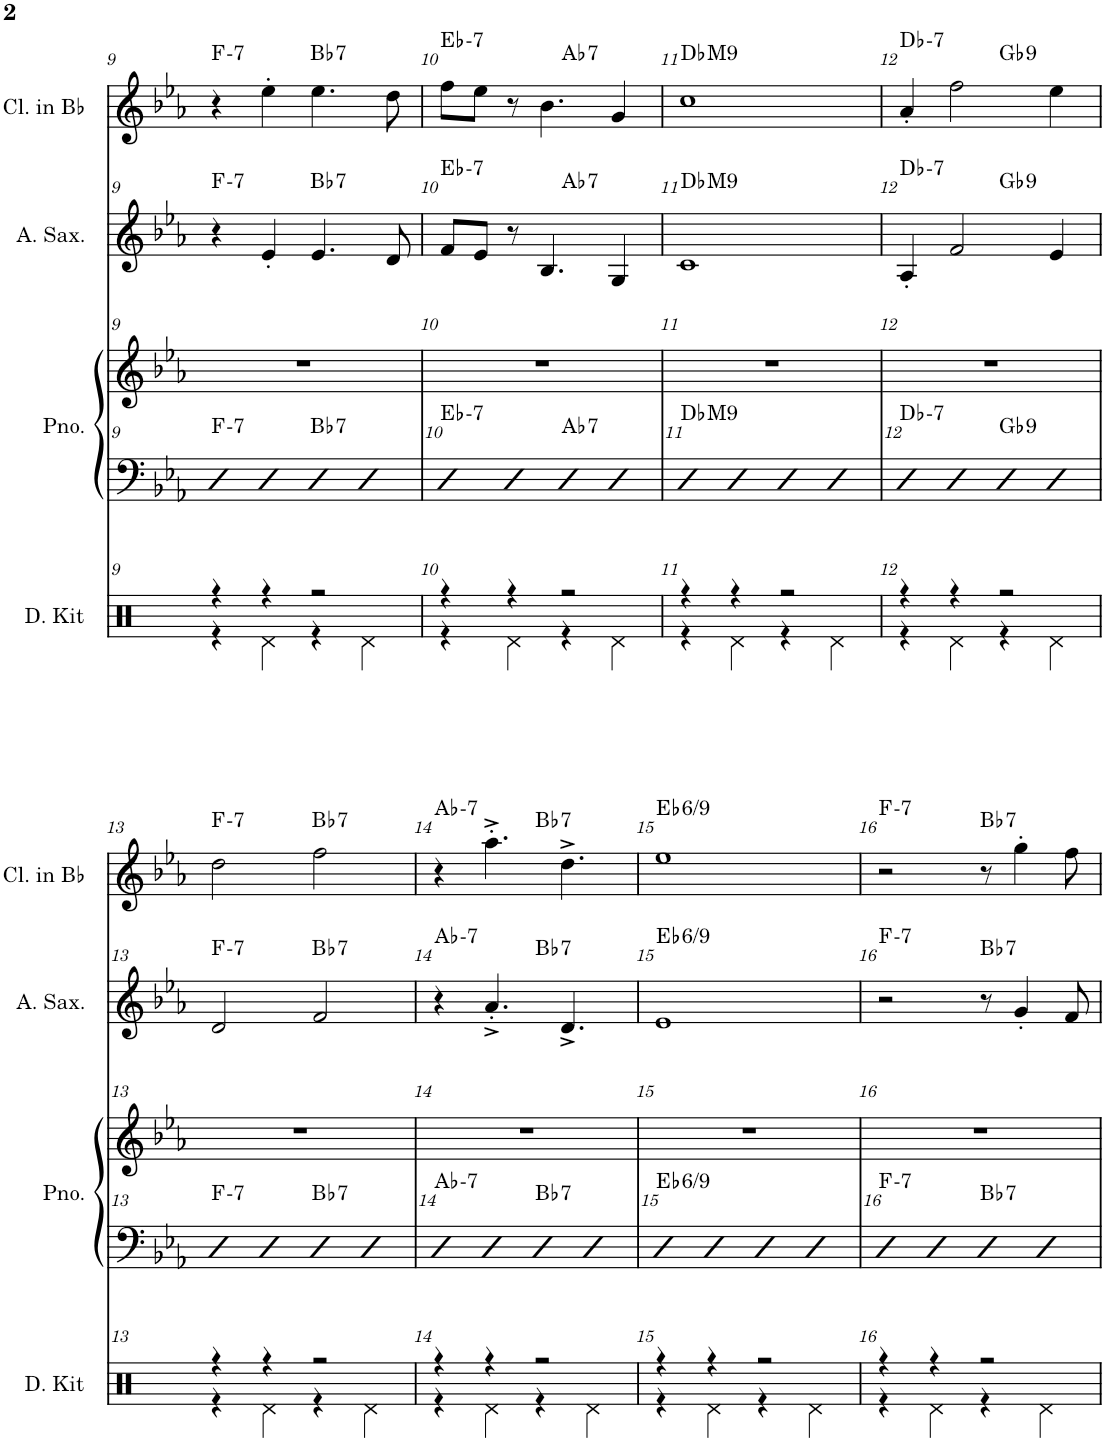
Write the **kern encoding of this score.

**kern	**kern	**kern	**harte	**kern	**harte	**kern	**harte
*part4	*part3	*part3	*part3	*part2	*part2	*part1	*part1
*staff5	*staff4	*staff3	*	*staff2	*	*staff1	*
*I"Drum Kit	*I"Piano	*	*	*I"Alto Saxophone	*	*I"Clarinet in Bb	*
*I'D. Kit	*I'Pno.	*	*	*I'A. Sax.	*	*I'Cl. in Bb	*
!!LO:PB:g=z
*clefX	*clefF4	*clefG2	*	*clefG2	*	*clefG2	*
*	*	*	*	*Trd5c9	*	*Trd1c2	*
*k[]	*k[b-e-a-]	*k[b-e-a-]	*	*k[b-e-a-]	*	*k[b-e-a-]	*
*M4/4	*M4/4	*M4/4	*	*M4/4	*	*M4/4	*
=9	=9	=9	=9	=9	=9	=9	=9
*^	*	*	*	*	*	*	*
!	!	!	!	!LO:H:kt=7	!	!LO:H:kt=7	!	!LO:H:kt=7
*	*	*	*^	*	*	*	*	*
4r	4r	4D	1r	2ryy	F:min7	4r	F:min7	4r	F:min7
4r	4Rd\	4D	.	.	.	4e-'/	.	4ee-'\	.
!	!	!	!	!	!LO:H:kt=7	!	!LO:H:kt=7	!	!LO:H:kt=7
2r	4r	4D	.	2ryy	Bb:7	4.e-/	Bb:7	4.ee-\	Bb:7
.	4Rd\	4D	.	.	.	.	.	.	.
.	.	.	.	.	.	8d/	.	8dd\	.
=10	=10	=10	=10	=10	=10	=10	=10	=10	=10
!	!	!	!	!	!LO:H:kt=7	!	!LO:H:kt=7	!	!LO:H:kt=7
*	*	*	*	*	*	*^	*	*^	*
4r	4r	4Dn	1r	2ryy	Eb:min7	8f/L	2ryy	Eb:min7	8ff\L	2ryy	Eb:min7
.	.	.	.	.	.	8e-/J	.	.	8ee-\J	.	.
4r	4Rd\	4D	.	.	.	8r	.	.	8r	.	.
.	.	.	.	.	.	4.B-/	.	.	4.b-\	.	.
!	!	!	!	!	!LO:H:kt=7	!	!	!LO:H:kt=7	!	!	!LO:H:kt=7
2r	4r	4D	.	2ryy	Ab:7	.	2ryy	Ab:7	.	2ryy	Ab:7
.	4Rd\	4D	.	.	.	4G/	.	.	4g/	.	.
=11	=11	=11	=11	=11	=11	=11	=11	=11	=11	=11	=11
!	!	!	!	!	!LO:H:kt=M9	!	!	!LO:H:kt=M9	!	!	!LO:H:kt=M9
*	*	*	*v	*v	*	*	*	*	*v	*v	*
*	*	*	*	*	*v	*v	*	*	*
4r	4r	4Dn	1r	Db:maj9	1c	Db:maj9	1cc	Db:maj9
4r	4Rd\	4D	.	.	.	.	.	.
2r	4r	4D	.	.	.	.	.	.
.	4Rd\	4D	.	.	.	.	.	.
=12	=12	=12	=12	=12	=12	=12	=12	=12
!	!	!	!	!LO:H:kt=7	!	!LO:H:kt=7	!	!LO:H:kt=7
*	*	*	*^	*	*^	*	*^	*
4r	4r	4Dn	1r	2ryy	Db:min7	4A-'/	2ryy	Db:min7	4a-'/	2ryy	Db:min7
4r	4Rd\	4D	.	.	.	2f/	.	.	2ff\	.	.
!	!	!	!	!	!LO:H:kt=9	!	!	!LO:H:kt=9	!	!	!LO:H:kt=9
2r	4r	4Dn	.	2ryy	Gb:9	.	2ryy	Gb:9	.	2ryy	Gb:9
.	4Rd\	4D	.	.	.	4e-/	.	.	4ee-\	.	.
!!LO:LB:g=z
=13	=13	=13	=13	=13	=13	=13	=13	=13	=13	=13	=13
!	!	!	!	!	!LO:H:kt=7	!	!	!LO:H:kt=7	!	!	!LO:H:kt=7
*	*	*	*	*	*	*v	*v	*	*	*	*
*	*	*	*	*	*	*	*	*v	*v	*
4r	4r	4D	1r	2ryy	F:min7	2d/	F:min7	2dd\	F:min7
4r	4Rd\	4D	.	.	.	.	.	.	.
!	!	!	!	!	!LO:H:kt=7	!	!LO:H:kt=7	!	!LO:H:kt=7
2r	4r	4D	.	2ryy	Bb:7	2f/	Bb:7	2ff\	Bb:7
.	4Rd\	4D	.	.	.	.	.	.	.
=14	=14	=14	=14	=14	=14	=14	=14	=14	=14
!	!	!	!	!	!LO:H:kt=7	!	!LO:H:kt=7	!	!LO:H:kt=7
*	*	*	*	*	*	*^	*	*^	*
4r	4r	4D	1r	2ryy	Ab:min7	4r	2ryy	Ab:min7	4r	2ryy	Ab:min7
4r	4Rd\	4D	.	.	.	4.a-'^/	.	.	4.aa-'^\	.	.
!	!	!	!	!	!LO:H:kt=7	!	!	!LO:H:kt=7	!	!	!LO:H:kt=7
2r	4r	4D	.	2ryy	Bb:7	.	2ryy	Bb:7	.	2ryy	Bb:7
.	.	.	.	.	.	4.d^/	.	.	4.dd^\	.	.
.	4Rd\	4D	.	.	.	.	.	.	.	.	.
=15	=15	=15	=15	=15	=15	=15	=15	=15	=15	=15	=15
!	!	!	!	!	!LO:H:kt=/6	!	!	!LO:H:kt=/6	!	!	!LO:H:kt=/6
*	*	*	*v	*v	*	*	*	*	*v	*v	*
*	*	*	*	*	*v	*v	*	*	*
4r	4r	4D	1r	Eb:maj6(9)	1e-	Eb:maj6(9)	1ee-	Eb:maj6(9)
4r	4Rd\	4D	.	.	.	.	.	.
2r	4r	4D	.	.	.	.	.	.
.	4Rd\	4D	.	.	.	.	.	.
=16	=16	=16	=16	=16	=16	=16	=16	=16
!	!	!	!	!LO:H:kt=7	!	!LO:H:kt=7	!	!LO:H:kt=7
*	*	*	*^	*	*	*	*	*
4r	4r	4D	1r	2ryy	F:min7	2r	F:min7	2r	F:min7
4r	4Rd\	4D	.	.	.	.	.	.	.
!	!	!	!	!	!LO:H:kt=7	!	!LO:H:kt=7	!	!LO:H:kt=7
2r	4r	4D	.	2ryy	Bb:7	8r	Bb:7	8r	Bb:7
.	.	.	.	.	.	4g'/	.	4gg'\	.
.	4Rd\	4D	.	.	.	.	.	.	.
.	.	.	.	.	.	8f/	.	8ff\	.
*v	*v	*	*v	*v	*	*	*	*	*
=	=	=	=	=	=	=	=
*-	*-	*-	*-	*-	*-	*-	*-
